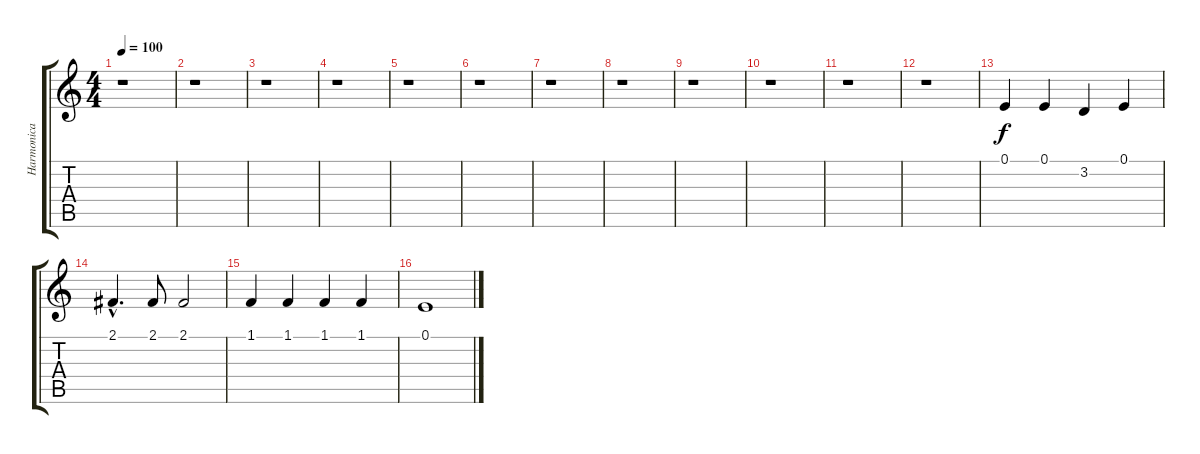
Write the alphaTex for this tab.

\track ("Harmonica" "Harmonica") {instrument harmonica}
\staff {score tabs}
\tuning (E4 B3 G3 D3 A2 E2) {hide}
\ts (4 4)
\tempo 100
\clef g2
\ks c
r.1{dy f} |
r.1 |
r.1 |
r.1 |
r.1 |
r.1 |
r.1 |
r.1 |
r.1 |
r.1 |
r.1 |
r.1 |
0.1.4 0.1.4 3.2.4 0.1.4 |
2.1{hac}.4{d} 2.1.8 2.1.2 |
1.1.4 1.1.4 1.1.4 1.1.4 |
0.1.1
